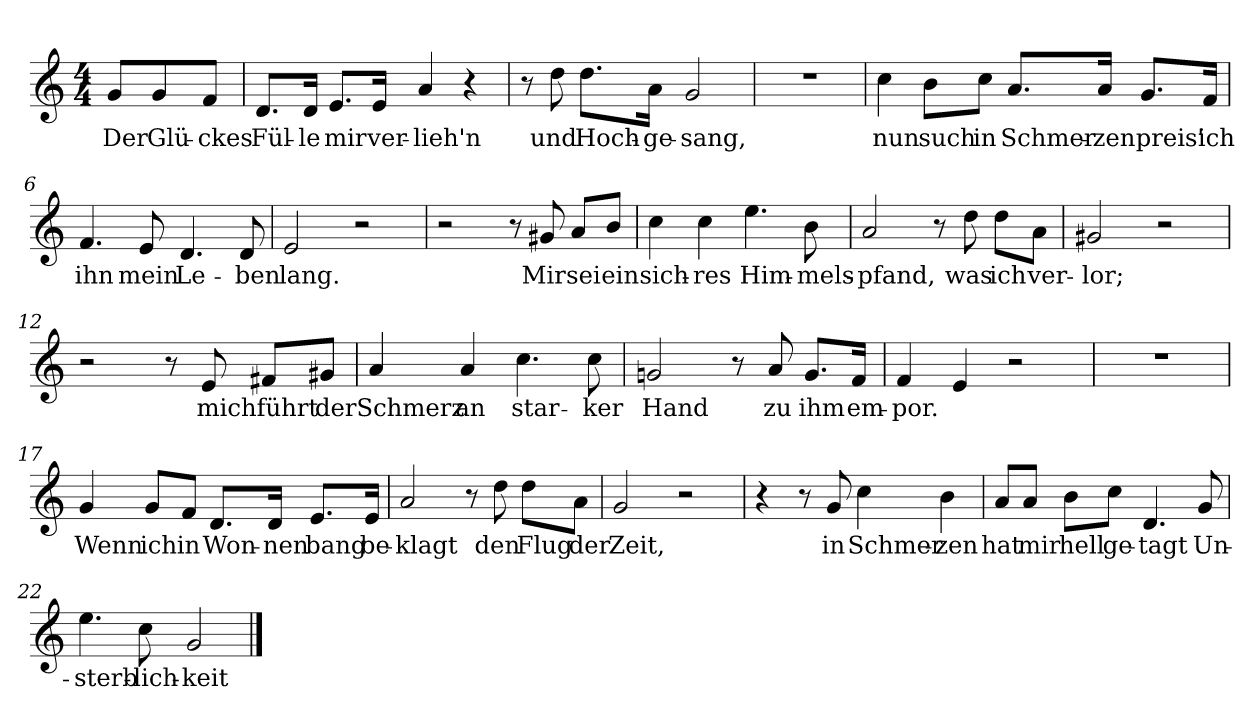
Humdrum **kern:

**kern	**text
*part1	*part1
*staff1	*staff1
*clefG2	*
*k[]	*
*M4/4	*
=1	=1
!	!LO:LY:b
8g/L	Der
!	!LO:LY:b
8g/	Glü-
!	!LO:LY:b
8f/J	ckes
=2	=2
!	!LO:LY:b
8.d/L	Fül-
!	!LO:LY:b
16d/Jk	-le
!	!LO:LY:b
8.e/L	mir
!	!LO:LY:b
16e/Jk	ver-
!	!LO:LY:b
4a/	-lieh'n
4r	.
=3	=3
8r	.
!	!LO:LY:b
8dd\	und
!	!LO:LY:b
8.dd\L	Hoch-
!	!LO:LY:b
16a\Jk	-ge-
!	!LO:LY:b
2g/	-sang,
=4	=4
1r	.
=5	=5
!	!LO:LY:b
4cc\	nun
!	!LO:LY:b
8b\L	such
!	!LO:LY:b
8cc\J	in
!	!LO:LY:b
8.a/L	Schmer-
!	!LO:LY:b
16a/Jk	-zen
!	!LO:LY:b
8.g/L	preis'
!	!LO:LY:b
16f/Jk	ich
=6	=6
!	!LO:LY:b
4.f/	ihn
!	!LO:LY:b
8e/	mein
!	!LO:LY:b
4.d/	Le-
!	!LO:LY:b
8d/	-ben
!!LO:LB:g=z
=7	=7
!	!LO:LY:b
2e/	lang.
2r	.
=8	=8
2r	.
8r	.
!	!LO:LY:b
8g#X/	Mir
!	!LO:LY:b
8a/L	sei
!	!LO:LY:b
8b/J	ein
=9	=9
!	!LO:LY:b
4cc\	sich-
!	!LO:LY:b
4cc\	-res
!	!LO:LY:b
4.ee\	Him-
!	!LO:LY:b
8b\	-mels-
=10	=10
!	!LO:LY:b
2a/	-pfand,
8r	.
!	!LO:LY:b
8dd\	was
!	!LO:LY:b
8dd\L	ich
!	!LO:LY:b
8a\J	ver-
=11	=11
!	!LO:LY:b
2g#X/	-lor;
2r	.
=12	=12
2r	.
8r	.
!	!LO:LY:b
8e/	mich
!	!LO:LY:b
8f#X/L	führt
!	!LO:LY:b
8g#X/J	der
=13	=13
!	!LO:LY:b
4a/	Schmerz
!	!LO:LY:b
4a/	an
!	!LO:LY:b
4.cc\	star-
!	!LO:LY:b
8cc\	-ker
!!LO:LB:g=z
=14	=14
!	!LO:LY:b
2gn/	Hand
8r	.
!	!LO:LY:b
8a/	zu
!	!LO:LY:b
8.g/L	ihm
!	!LO:LY:b
16f/Jk	em-
=15	=15
!	!LO:LY:b
4f/	-por.
4e/	.
2r	.
=16	=16
1r	.
=17	=17
!	!LO:LY:b
4g/	Wenn
!	!LO:LY:b
8g/L	ich
!	!LO:LY:b
8f/J	in
!	!LO:LY:b
8.d/L	Won-
!	!LO:LY:b
16d/Jk	-nen
!	!LO:LY:b
8.e/L	bang
!	!LO:LY:b
16e/Jk	be-
=18	=18
!	!LO:LY:b
2a/	-klagt
8r	.
!	!LO:LY:b
8dd\	den
!	!LO:LY:b
8dd\L	Flug
!	!LO:LY:b
8a\J	der
=19	=19
!	!LO:LY:b
2g/	Zeit,
2r	.
=20	=20
4r	.
8r	.
!	!LO:LY:b
8g/	in
!	!LO:LY:b
4cc\	Schmer-
!	!LO:LY:b
4b\	-zen
!!LO:LB:g=z
=21	=21
!	!LO:LY:b
8a/L	hat
!	!LO:LY:b
8a/J	mir
!	!LO:LY:b
8b\L	hell
!	!LO:LY:b
8cc\J	ge-
!	!LO:LY:b
4.d/	-tagt
!	!LO:LY:b
8g/	Un-
=22	=22
!	!LO:LY:b
4.ee\	-sterb-
!	!LO:LY:b
8cc\	-lich-
!	!LO:LY:b
2g/	-keit
==	==
*-	*-
